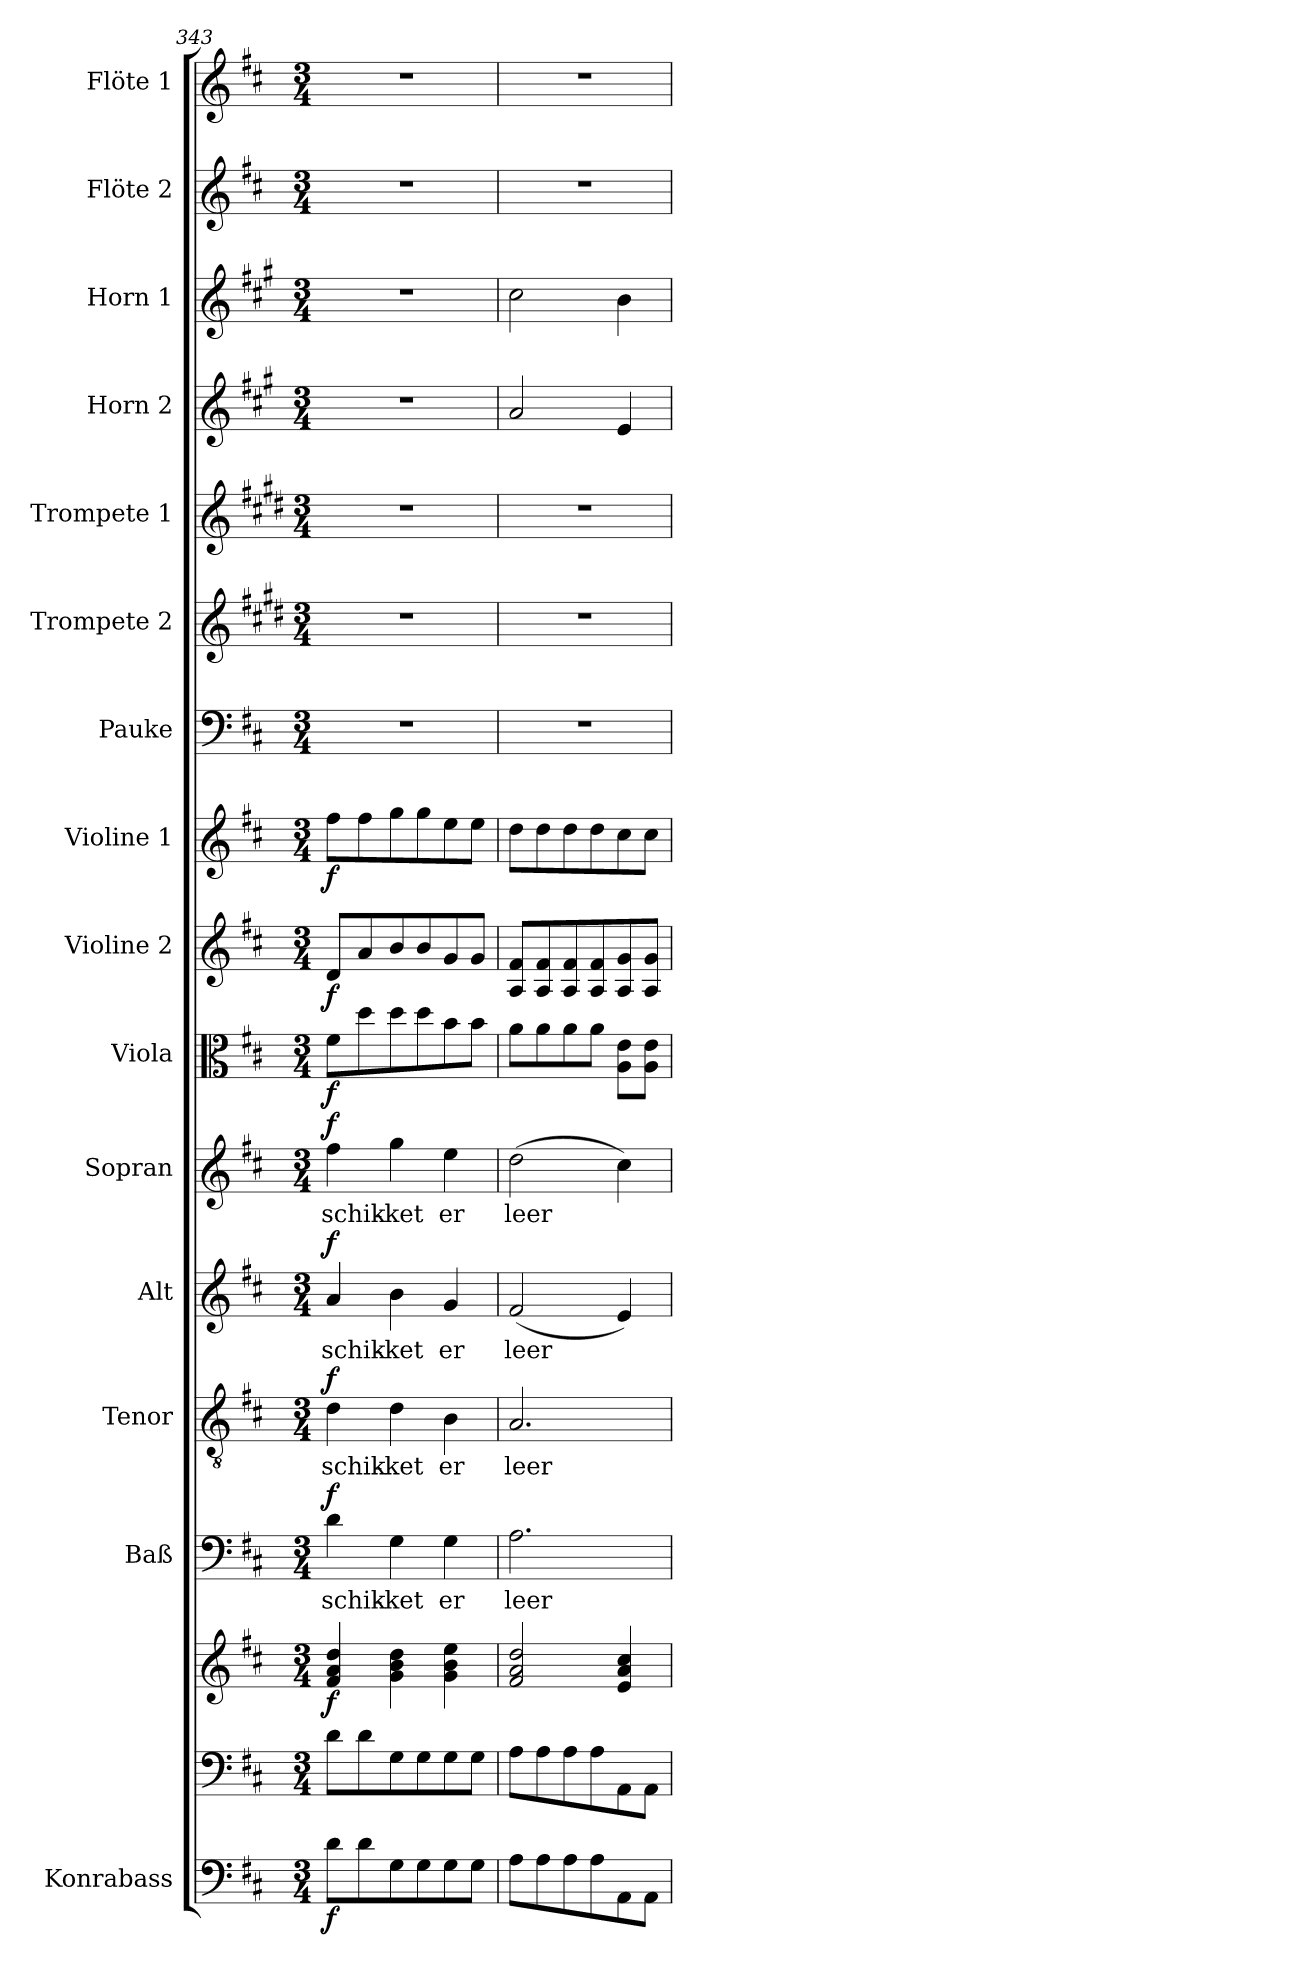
**kern	**dynam	**kern	**kern	**dynam	**kern	**text	**dynam	**kern	**text	**dynam	**kern	**text	**dynam	**kern	**text	**dynam	**kern	**dynam	**kern	**dynam	**kern	**dynam	**kern	**kern	**kern	**kern	**kern	**kern	**kern
*part16	*part16	*part15	*part15	*part15	*part14	*part14	*part14	*part13	*part13	*part13	*part12	*part12	*part12	*part11	*part11	*part11	*part10	*part10	*part9	*part9	*part8	*part8	*part7	*part6	*part5	*part4	*part3	*part2	*part1
*staff17	*staff17	*staff16	*staff15	*staff15/16	*staff14	*staff14	*staff14	*staff13	*staff13	*staff13	*staff12	*staff12	*staff12	*staff11	*staff11	*staff11	*staff10	*staff10	*staff9	*staff9	*staff8	*staff8	*staff7	*staff6	*staff5	*staff4	*staff3	*staff2	*staff1
*I"Konrabass	*	*	*	*	*I"Baß	*	*	*I"Tenor	*	*	*I"Alt	*	*	*I"Sopran	*	*	*I"Viola	*	*I"Violine 2	*	*I"Violine 1	*	*I"Pauke	*I"Trompete 2	*I"Trompete 1	*I"Horn 2	*I"Horn 1	*I"Flöte 2	*I"Flöte 1
*I'Kb.	*	*	*	*	*I'Baß	*	*	*I'Ten	*	*	*I'Alt	*	*	*I'Sop	*	*	*I'Vla.	*	*I'Vln. 2	*	*I'Vln. 1	*	*I'Pk.	*I'Trp. 2	*I'Trp. 1	*I'Hrn. 2	*I'Hrn. 1	*I'Fl. 2	*I'Fl. 1
*clefF4	*	*clefF4	*clefG2	*	*clefF4	*	*	*clefGv2	*	*	*clefG2	*	*	*clefG2	*	*	*clefC3	*	*clefG2	*	*clefG2	*	*clefF4	*clefG2	*clefG2	*clefG2	*clefG2	*clefG2	*clefG2
*ITrd7c12	*	*	*	*	*	*	*	*	*	*	*	*	*	*	*	*	*	*	*	*	*	*	*	*ITrd1c2	*ITrd1c2	*ITrd4c7	*ITrd4c7	*	*
*k[f#c#]	*	*k[f#c#]	*k[f#c#]	*	*k[f#c#]	*	*	*k[f#c#]	*	*	*k[f#c#]	*	*	*k[f#c#]	*	*	*k[f#c#]	*	*k[f#c#]	*	*k[f#c#]	*	*k[f#c#]	*k[f#c#]	*k[f#c#]	*k[f#c#]	*k[f#c#]	*k[f#c#]	*k[f#c#]
*D:	*	*D:	*D:	*	*D:	*	*	*D:	*	*	*D:	*	*	*D:	*	*	*D:	*	*D:	*	*D:	*	*D:	*D:	*D:	*D:	*D:	*D:	*D:
*M3/4	*	*M3/4	*M3/4	*	*M3/4	*	*	*M3/4	*	*	*M3/4	*	*	*M3/4	*	*	*M3/4	*	*M3/4	*	*M3/4	*	*M3/4	*M3/4	*M3/4	*M3/4	*M3/4	*M3/4	*M3/4
=343	=343	=343	=343	=343	=343	=343	=343	=343	=343	=343	=343	=343	=343	=343	=343	=343	=343	=343	=343	=343	=343	=343	=343	=343	=343	=343	=343	=343	=343
!	!LO:DY:b	!	!	!LO:DY:b	!	!LO:LY:b	!LO:DY:a	!	!LO:LY:b	!LO:DY:a	!	!LO:LY:b	!LO:DY:a	!	!LO:LY:b	!LO:DY:a	!	!LO:DY:b	!	!LO:DY:b	!	!LO:DY:b	!	!	!	!	!	!	!
8D\L	f	8d\L	4f#/ 4a/ 4dd/	f	4d\	schik-	f	4d\	schik-	f	4a/	schik-	f	4ff#\	schik-	f	8f#\L	f	8d/L	f	8ff#\L	f	2.r	2.r	2.r	2.r	2.r	2.r	2.r
8D\	.	8d\	.	.	.	.	.	.	.	.	.	.	.	.	.	.	8dd\	.	8a/	.	8ff#\	.	.	.	.	.	.	.	.
!	!	!	!	!	!	!LO:LY:b	!	!	!LO:LY:b	!	!	!LO:LY:b	!	!	!LO:LY:b	!	!	!	!	!	!	!	!	!	!	!	!	!	!
8GG\	.	8G\	4g\ 4b\ 4dd\	.	4G\	-ket	.	4d\	-ket	.	4b\	-ket	.	4gg\	-ket	.	8dd\	.	8b/	.	8gg\	.	.	.	.	.	.	.	.
8GG\	.	8G\	.	.	.	.	.	.	.	.	.	.	.	.	.	.	8dd\	.	8b/	.	8gg\	.	.	.	.	.	.	.	.
!	!	!	!	!	!	!LO:LY:b	!	!	!LO:LY:b	!	!	!LO:LY:b	!	!	!LO:LY:b	!	!	!	!	!	!	!	!	!	!	!	!	!	!
8GG\	.	8G\	4g\ 4b\ 4ee\	.	4G\	er	.	4B\	er	.	4g/	er	.	4ee\	er	.	8b\	.	8g/	.	8ee\	.	.	.	.	.	.	.	.
8GG\J	.	8G\J	.	.	.	.	.	.	.	.	.	.	.	.	.	.	8b\J	.	8g/J	.	8ee\J	.	.	.	.	.	.	.	.
=344	=344	=344	=344	=344	=344	=344	=344	=344	=344	=344	=344	=344	=344	=344	=344	=344	=344	=344	=344	=344	=344	=344	=344	=344	=344	=344	=344	=344	=344
!	!	!	!	!	!	!LO:LY:b	!	!	!LO:LY:b	!	!	!LO:LY:b	!	!	!LO:LY:b	!	!	!	!	!	!	!	!	!	!	!	!	!	!
8AA\L	.	8A\L	2f#/ 2a/ 2dd/	.	2.A\	leer	.	2.A/	leer	.	(<2f#/	leer	.	(>2dd\	leer	.	8a\L	.	8A/ 8f#/L	.	8dd\L	.	2.r	2.r	2.r	2d/	2f#\	2.r	2.r
8AA\	.	8A\	.	.	.	.	.	.	.	.	.	.	.	.	.	.	8a\	.	8A/ 8f#/	.	8dd\	.	.	.	.	.	.	.	.
8AA\	.	8A\	.	.	.	.	.	.	.	.	.	.	.	.	.	.	8a\	.	8A/ 8f#/	.	8dd\	.	.	.	.	.	.	.	.
8AA\	.	8A\	.	.	.	.	.	.	.	.	.	.	.	.	.	.	8a\J	.	8A/ 8f#/	.	8dd\	.	.	.	.	.	.	.	.
8AAA\	.	8AA\	4e/ 4a/ 4cc#/	.	.	.	.	.	.	.	4e/)	.	.	4cc#\)	.	.	8A\ 8e\L	.	8A/ 8g/	.	8cc#\	.	.	.	.	4A/	4e\	.	.
8AAA\J	.	8AA\J	.	.	.	.	.	.	.	.	.	.	.	.	.	.	8A\ 8e\J	.	8A/ 8g/J	.	8cc#\J	.	.	.	.	.	.	.	.
=	=	=	=	=	=	=	=	=	=	=	=	=	=	=	=	=	=	=	=	=	=	=	=	=	=	=	=	=	=
*-	*-	*-	*-	*-	*-	*-	*-	*-	*-	*-	*-	*-	*-	*-	*-	*-	*-	*-	*-	*-	*-	*-	*-	*-	*-	*-	*-	*-	*-
